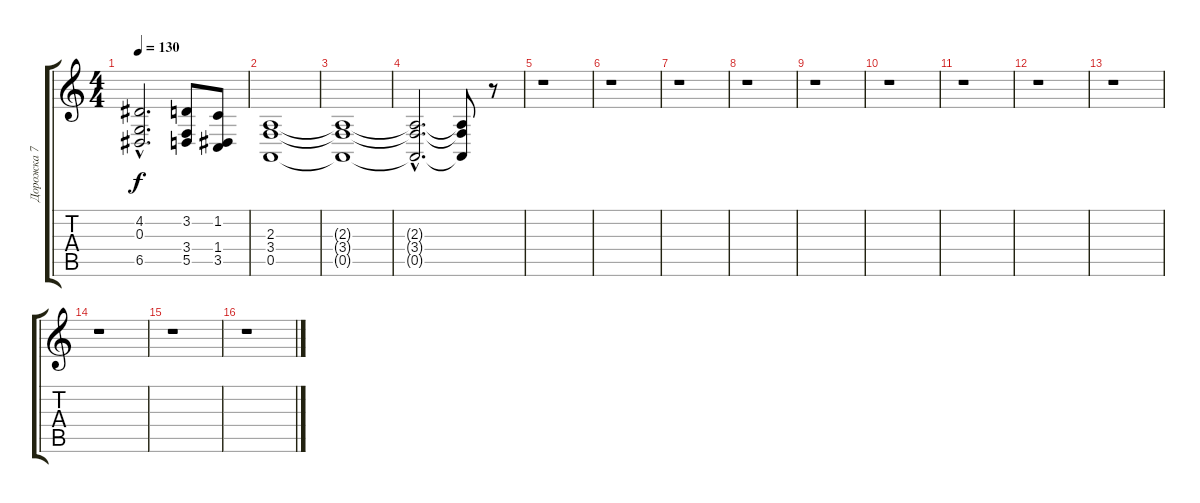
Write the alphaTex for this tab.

\track ("Дорожка 7" "Дорожка 7") {instrument choiraahs}
\staff {score tabs}
\tuning (E4 B3 G3 D3 A2 E2) {hide}
\ts (4 4)
\tempo 130
\clef g2
\ks c
(4.2{hac} 0.3{hac} 6.5{hac}).2{d dy f} (3.2 3.4 5.5).8 (1.2 1.4 3.5).8 |
(2.3 3.4 0.5).1 |
(2.3{t} 3.4{t} 0.5{t}).1 |
(2.3{hac t} 3.4{hac t} 0.5{hac t}).2{d} (2.3{t} 3.4{t} 0.5{t}).8 r.8 |
r.1 |
r.1 |
r.1 |
r.1 |
r.1 |
r.1 |
r.1 |
r.1 |
r.1 |
r.1 |
r.1 |
r.1
